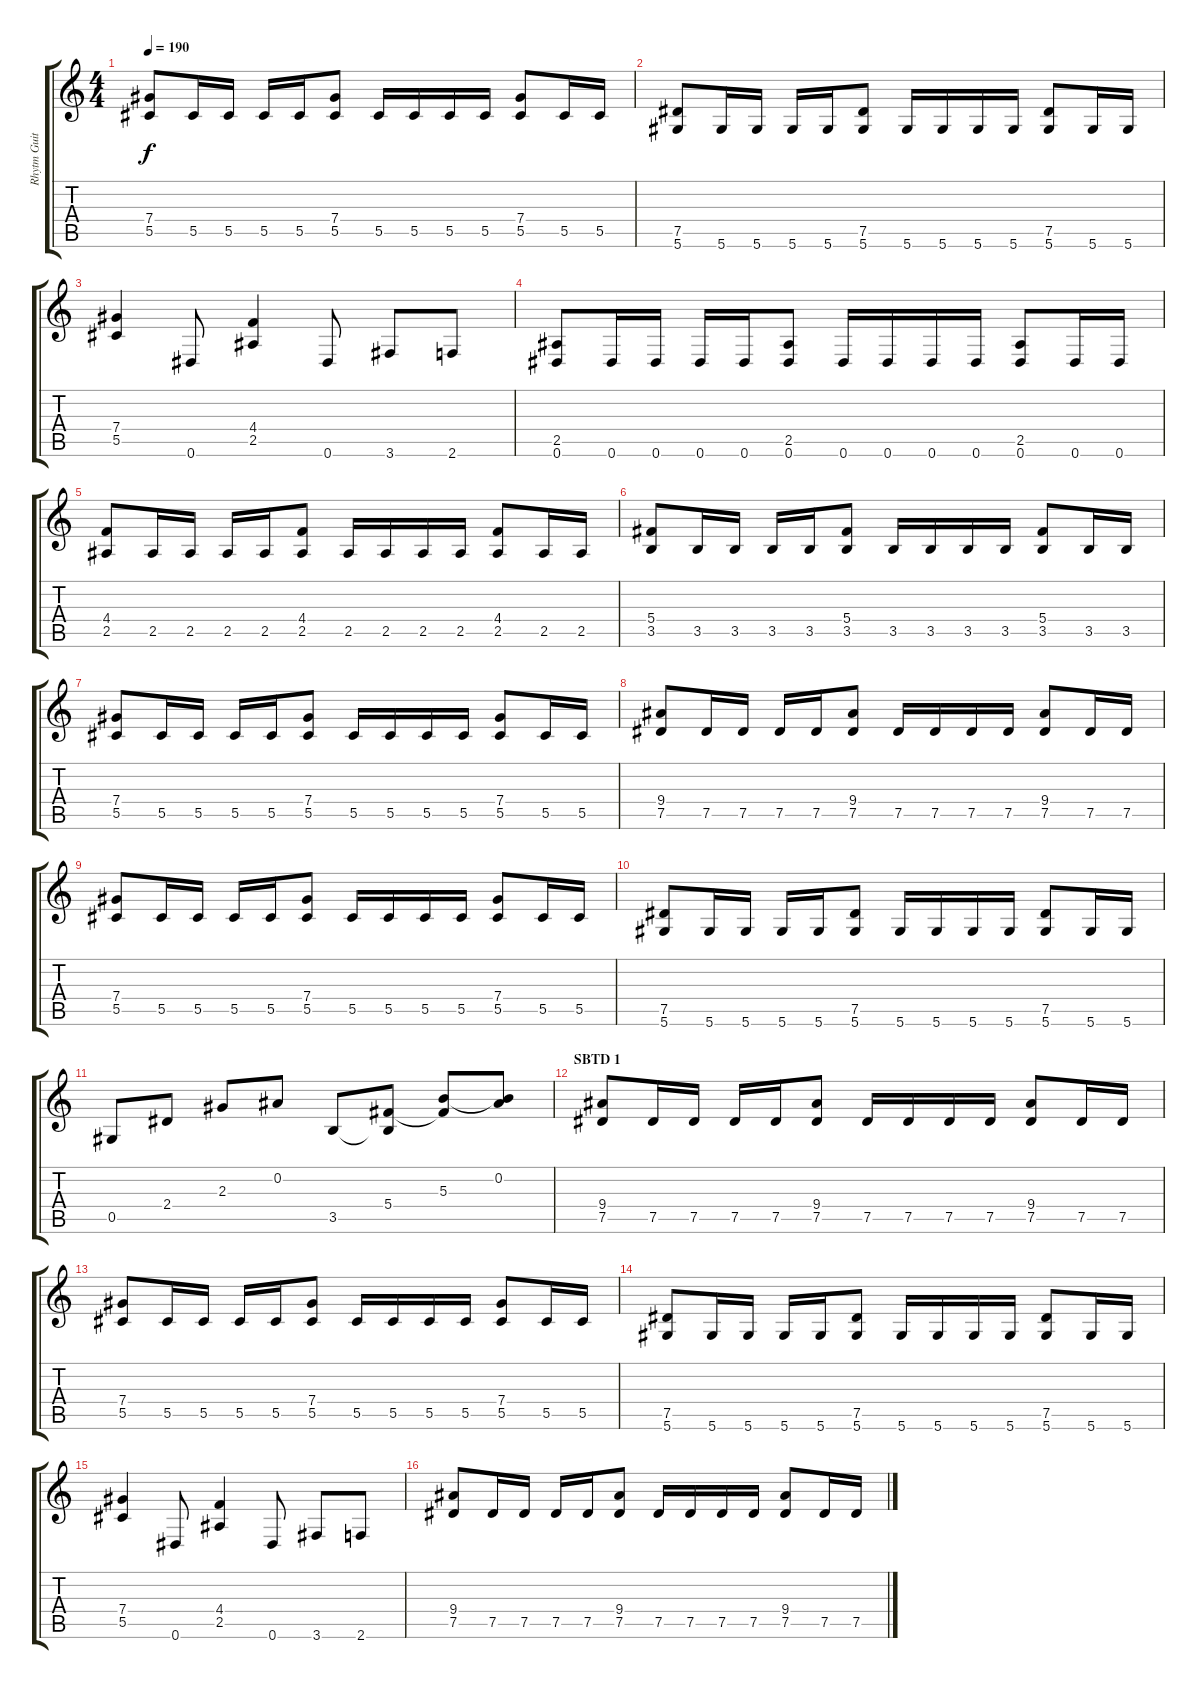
\track ("Rhytm Guitar" "Rhytm Guit") {instrument distortionguitar}
\staff {score tabs}
\tuning (Eb4 Bb3 Gb3 Db3 Ab2 Eb2) {hide}
\ts (4 4)
\tempo 190
\clef g2
\ks c
(7.4 5.5).8{dy f} 5.5.16 5.5.16 5.5.16 5.5.16 (7.4 5.5).8 5.5.16 5.5.16 5.5.16 5.5.16 (7.4 5.5).8 5.5.16 5.5.16 |
(7.5 5.6).8 5.6.16 5.6.16 5.6.16 5.6.16 (7.5 5.6).8 5.6.16 5.6.16 5.6.16 5.6.16 (7.5 5.6).8 5.6.16 5.6.16 |
(7.4 5.5).4 0.6.8 (4.4 2.5).4 0.6.8 3.6.8 2.6.8 |
(2.5 0.6).8 0.6.16 0.6.16 0.6.16 0.6.16 (2.5 0.6).8 0.6.16 0.6.16 0.6.16 0.6.16 (2.5 0.6).8 0.6.16 0.6.16 |
(4.4 2.5).8 2.5.16 2.5.16 2.5.16 2.5.16 (4.4 2.5).8 2.5.16 2.5.16 2.5.16 2.5.16 (4.4 2.5).8 2.5.16 2.5.16 |
(5.4 3.5).8 3.5.16 3.5.16 3.5.16 3.5.16 (5.4 3.5).8 3.5.16 3.5.16 3.5.16 3.5.16 (5.4 3.5).8 3.5.16 3.5.16 |
(7.4 5.5).8 5.5.16 5.5.16 5.5.16 5.5.16 (7.4 5.5).8 5.5.16 5.5.16 5.5.16 5.5.16 (7.4 5.5).8 5.5.16 5.5.16 |
(9.4 7.5).8 7.5.16 7.5.16 7.5.16 7.5.16 (9.4 7.5).8 7.5.16 7.5.16 7.5.16 7.5.16 (9.4 7.5).8 7.5.16 7.5.16 |
(7.4 5.5).8 5.5.16 5.5.16 5.5.16 5.5.16 (7.4 5.5).8 5.5.16 5.5.16 5.5.16 5.5.16 (7.4 5.5).8 5.5.16 5.5.16 |
(7.5 5.6).8 5.6.16 5.6.16 5.6.16 5.6.16 (7.5 5.6).8 5.6.16 5.6.16 5.6.16 5.6.16 (7.5 5.6).8 5.6.16 5.6.16 |
0.5.8 2.4.8 2.3.8 0.2.8 3.5.8 (5.4 3.5{t}).8 (5.3 5.4{t}).8 (0.2 5.3{t}).8 |
\section ("" "SBTD 1")
(9.4 7.5).8 7.5.16 7.5.16 7.5.16 7.5.16 (9.4 7.5).8 7.5.16 7.5.16 7.5.16 7.5.16 (9.4 7.5).8 7.5.16 7.5.16 |
(7.4 5.5).8 5.5.16 5.5.16 5.5.16 5.5.16 (7.4 5.5).8 5.5.16 5.5.16 5.5.16 5.5.16 (7.4 5.5).8 5.5.16 5.5.16 |
(7.5 5.6).8 5.6.16 5.6.16 5.6.16 5.6.16 (7.5 5.6).8 5.6.16 5.6.16 5.6.16 5.6.16 (7.5 5.6).8 5.6.16 5.6.16 |
(7.4 5.5).4 0.6.8 (4.4 2.5).4 0.6.8 3.6.8 2.6.8 |
(9.4 7.5).8 7.5.16 7.5.16 7.5.16 7.5.16 (9.4 7.5).8 7.5.16 7.5.16 7.5.16 7.5.16 (9.4 7.5).8 7.5.16 7.5.16
